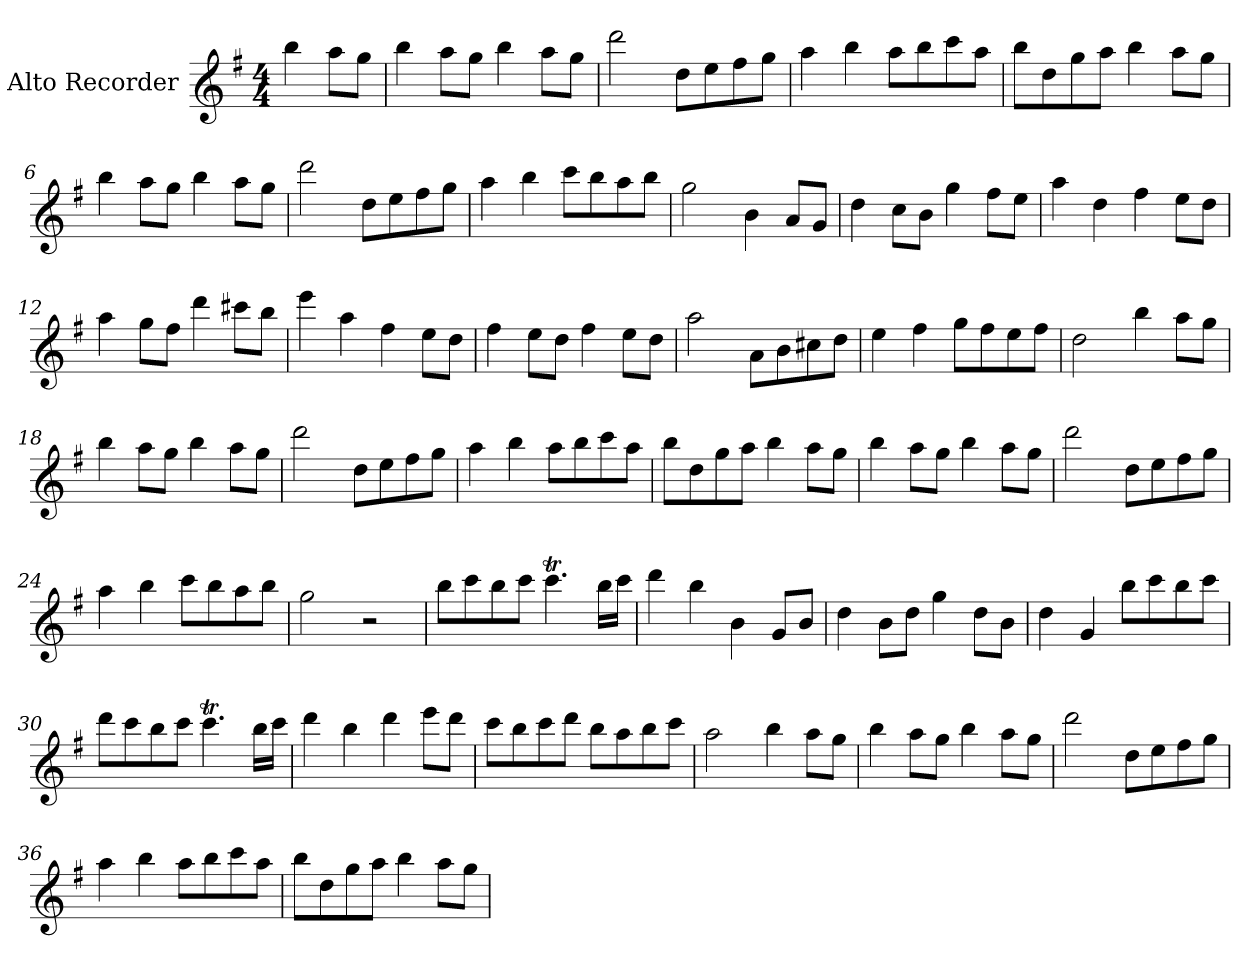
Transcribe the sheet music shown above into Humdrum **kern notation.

**kern
*part1
*staff1
*I"Alto Recorder
*I'A. Rec.
*clefG2
*k[f#]
*M4/4
*MM160
=1
4bb\
8aa\L
8gg\J
=2
4bb\
8aa\L
8gg\J
4bb\
8aa\L
8gg\J
=3
2ddd\
8dd\L
8ee\
8ff#\
8gg\J
=4
4aa\
4bb\
8aa\L
8bb\
8ccc\
8aa\J
=5
8bb\L
8dd\
8gg\
8aa\J
4bb\
8aa\L
8gg\J
=6
4bb\
8aa\L
8gg\J
4bb\
8aa\L
8gg\J
!!LO:LB:g=z
=7
2ddd\
8dd\L
8ee\
8ff#\
8gg\J
=8
4aa\
4bb\
8ccc\L
8bb\
8aa\
8bb\J
=9
2gg\
4b\
8a/L
8g/J
=10
4dd\
8cc\L
8b\J
4gg\
8ff#\L
8ee\J
=11
4aa\
4dd\
4ff#\
8ee\L
8dd\J
=12
4aa\
8gg\L
8ff#\J
4ddd\
8ccc#X\L
8bb\J
=13
4eee\
4aa\
4ff#\
8ee\L
8dd\J
!!LO:LB:g=z
=14
4ff#\
8ee\L
8dd\J
4ff#\
8ee\L
8dd\J
=15
2aa\
8a\L
8b\
8cc#X\
8dd\J
=16
4ee\
4ff#\
8gg\L
8ff#\
8ee\
8ff#\J
=17
2dd\
4bb\
8aa\L
8gg\J
=18
4bb\
8aa\L
8gg\J
4bb\
8aa\L
8gg\J
=19
2ddd\
8dd\L
8ee\
8ff#\
8gg\J
!!LO:LB:g=z
=20
4aa\
4bb\
8aa\L
8bb\
8ccc\
8aa\J
=21
8bb\L
8dd\
8gg\
8aa\J
4bb\
8aa\L
8gg\J
=22
4bb\
8aa\L
8gg\J
4bb\
8aa\L
8gg\J
=23
2ddd\
8dd\L
8ee\
8ff#\
8gg\J
=24
4aa\
4bb\
8ccc\L
8bb\
8aa\
8bb\J
=25
2gg\
2r
!!LO:LB:g=z
=26
8bb\L
8ccc\
8bb\
8ccc\J
4.cccT\
16bb\LL
16ccc\JJ
=27
4ddd\
4bb\
4b\
8g/L
8b/J
=28
4dd\
8b\L
8dd\J
4gg\
8dd\L
8b\J
=29
4dd\
4g/
8bb\L
8ccc\
8bb\
8ccc\J
=30
8ddd\L
8ccc\
8bb\
8ccc\J
4.cccT\
16bb\LL
16ccc\JJ
!!LO:LB:g=z
=31
4ddd\
4bb\
4ddd\
8eee\L
8ddd\J
=32
8ccc\L
8bb\
8ccc\
8ddd\J
8bb\L
8aa\
8bb\
8ccc\J
=33
2aa\
4bb\
8aa\L
8gg\J
=34
4bb\
8aa\L
8gg\J
4bb\
8aa\L
8gg\J
=35
2ddd\
8dd\L
8ee\
8ff#\
8gg\J
=36
4aa\
4bb\
8aa\L
8bb\
8ccc\
8aa\J
!!LO:LB:g=z
=37
8bb\L
8dd\
8gg\
8aa\J
4bb\
8aa\L
8gg\J
=
*-
